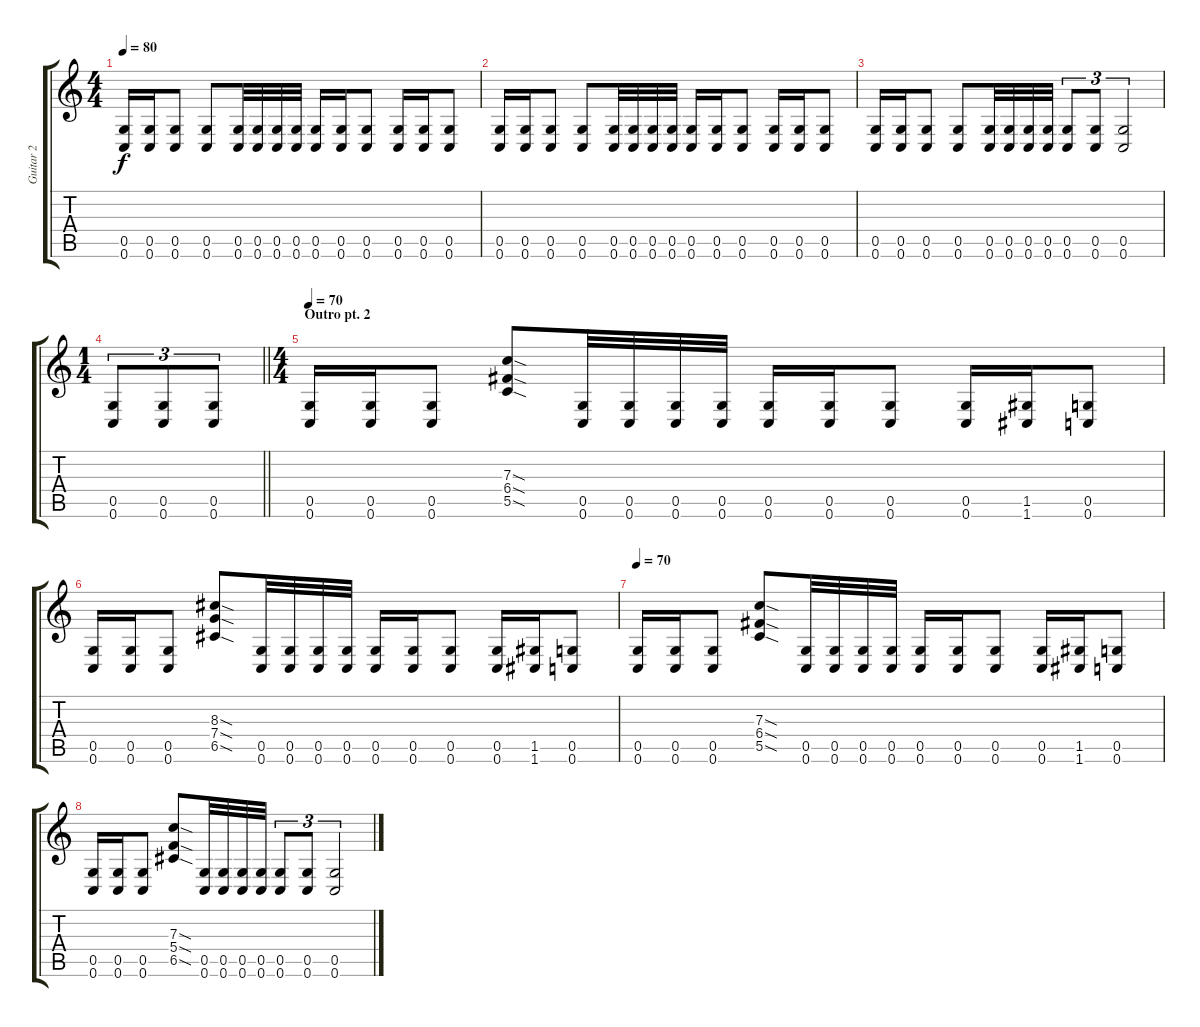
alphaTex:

\track ("Guitar 2" "Guitar 2") {instrument distortionguitar}
\staff {score tabs}
\tuning (D4 A3 F3 C3 G2 C2) {hide}
\ts (4 4)
\tempo 80
\clef g2
\ks c
(0.5 0.6).16{dy f} (0.5 0.6).16 (0.5 0.6).8 (0.5 0.6).8 (0.5 0.6).32 (0.5 0.6).32 (0.5 0.6).32 (0.5 0.6).32 (0.5 0.6).16 (0.5 0.6).16 (0.5 0.6).8 (0.5 0.6).16 (0.5 0.6).16 (0.5 0.6).8 |
(0.5 0.6).16 (0.5 0.6).16 (0.5 0.6).8 (0.5 0.6).8 (0.5 0.6).32 (0.5 0.6).32 (0.5 0.6).32 (0.5 0.6).32 (0.5 0.6).16 (0.5 0.6).16 (0.5 0.6).8 (0.5 0.6).16 (0.5 0.6).16 (0.5 0.6).8 |
(0.5 0.6).16 (0.5 0.6).16 (0.5 0.6).8 (0.5 0.6).8 (0.5 0.6).32 (0.5 0.6).32 (0.5 0.6).32 (0.5 0.6).32 (0.5 0.6).8{tu (3 2)} (0.5 0.6).8{tu (3 2)} (0.5 0.6).2{tu (3 2)} |
\ts (1 4)
\barLineRight lightlight
(0.5 0.6).8{tu (3 2)} (0.5 0.6).8{tu (3 2)} (0.5 0.6).8{tu (3 2)} |
\ts (4 4)
\section ("" "Outro pt. 2")
\tempo 70
(0.5 0.6).16 (0.5 0.6).16 (0.5 0.6).8 (7.3{sod} 6.4{sod} 5.5{sod}).8 (0.5 0.6).32 (0.5 0.6).32 (0.5 0.6).32 (0.5 0.6).32 (0.5 0.6).16 (0.5 0.6).16 (0.5 0.6).8 (0.5 0.6).16 (1.5 1.6).16 (0.5 0.6).8 |
(0.5 0.6).16 (0.5 0.6).16 (0.5 0.6).8 (8.3{sod} 7.4{sod} 6.5{sod}).8 (0.5 0.6).32 (0.5 0.6).32 (0.5 0.6).32 (0.5 0.6).32 (0.5 0.6).16 (0.5 0.6).16 (0.5 0.6).8 (0.5 0.6).16 (1.5 1.6).16 (0.5 0.6).8 |
\tempo 70
(0.5 0.6).16 (0.5 0.6).16 (0.5 0.6).8 (7.3{sod} 6.4{sod} 5.5{sod}).8 (0.5 0.6).32 (0.5 0.6).32 (0.5 0.6).32 (0.5 0.6).32 (0.5 0.6).16 (0.5 0.6).16 (0.5 0.6).8 (0.5 0.6).16 (1.5 1.6).16 (0.5 0.6).8 |
(0.5 0.6).16 (0.5 0.6).16 (0.5 0.6).8 (7.3{sod} 5.4{sod} 6.5{sod}).8 (0.5 0.6).32 (0.5 0.6).32 (0.5 0.6).32 (0.5 0.6).32 (0.5 0.6).8{tu (3 2)} (0.5 0.6).8{tu (3 2)} (0.5 0.6).2{tu (3 2)}
